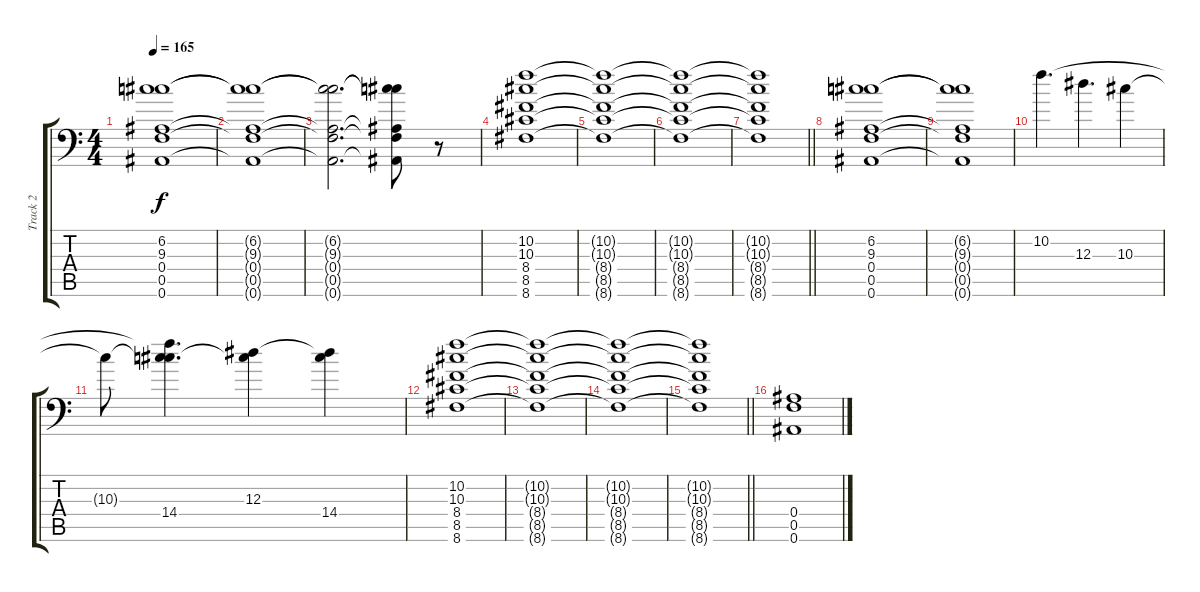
\track ("Track 2" "Track 2") {instrument distortionguitar}
\staff {score tabs}
\tuning (C4 G3 Eb3 Bb2 F2 Bb1) {hide}
\ts (4 4)
\tempo 165
\clef f4
\ks c
(6.2{t} 9.3{t} 0.4{t} 0.5{t} 0.6{t}).1{dy f} |
(6.2{t} 9.3{t} 0.4{t} 0.5{t} 0.6{t}).1 |
(6.2{t} 9.3{t} 0.4{t} 0.5{t} 0.6{t}).2{d} (6.2{t} 9.3{t} 0.4{t} 0.5{t} 0.6{t}).8 r.8{volume 13} |
(10.2 10.3 8.4 8.5 8.6).1{volume 0} |
(10.2{t} 10.3{t} 8.4{t} 8.5{t} 8.6{t}).1 |
(10.2{t} 10.3{t} 8.4{t} 8.5{t} 8.6{t}).1 |
\barLineRight lightlight
(10.2{t} 10.3{t} 8.4{t} 8.5{t} 8.6{t}).1 |
\section ("" "")
(6.2 9.3 0.4 0.5 0.6).1{volume 13} |
(6.2{t} 9.3{t} 0.4{t} 0.5{t} 0.6{t}).1 |
10.2.4{d} 12.3.4{d} 10.3.4 |
10.3{t}.8 (10.2{t} 10.3{t} 14.4).4{d} (12.3 14.4{t}).4 (12.3{t} 14.4).4 |
(10.2 10.3 8.4 8.5 8.6).1 |
(10.2{t} 10.3{t} 8.4{t} 8.5{t} 8.6{t}).1 |
(10.2{t} 10.3{t} 8.4{t} 8.5{t} 8.6{t}).1 |
\barLineRight lightlight
(10.2{t} 10.3{t} 8.4{t} 8.5{t} 8.6{t}).1 |
\section ("" "")
(0.4 0.5 0.6).1{volume 0}
